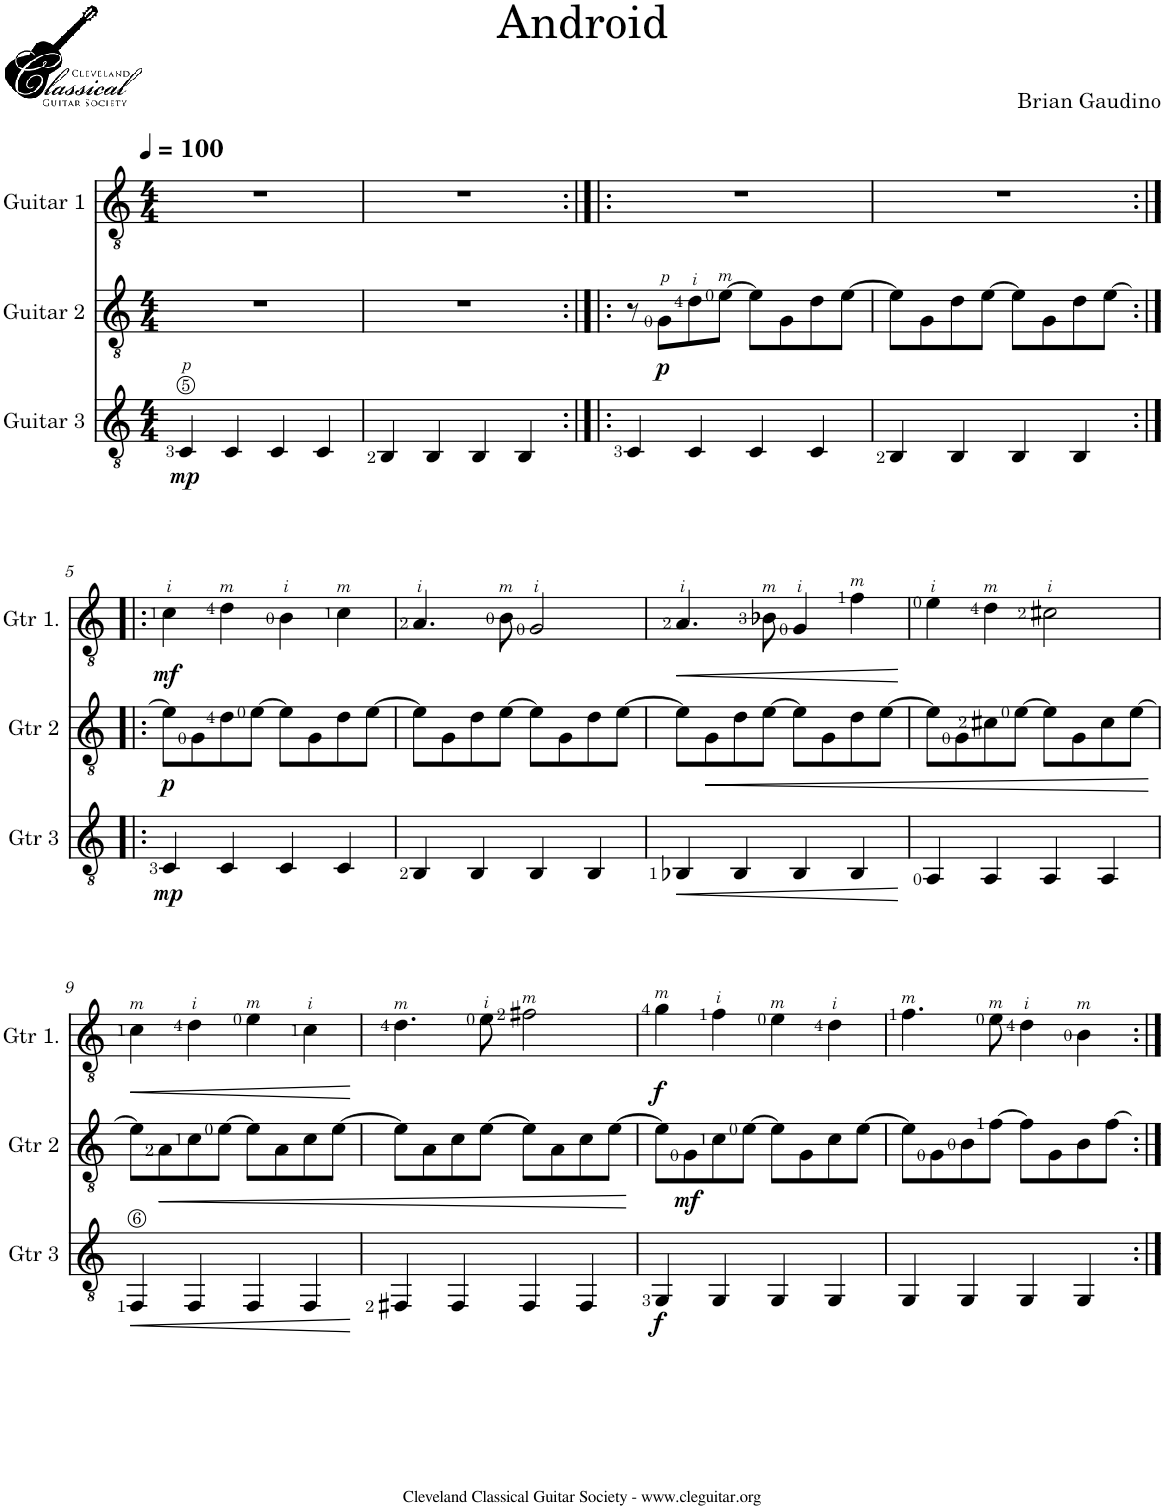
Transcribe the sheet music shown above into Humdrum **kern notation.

**kern	**dynam	**kern	**dynam	**kern	**dynam
*part3	*part3	*part2	*part2	*part1	*part1
*staff3	*staff3	*staff2	*staff2	*staff1	*staff1
*I"Guitar 3	*	*I"Guitar 2	*	*I"Guitar 1	*
*I'Gtr 3	*	*I'Gtr 2	*	*I'Gtr 1.	*
*clefGv2	*	*clefGv2	*	*clefGv2	*
*k[]	*	*k[]	*	*k[]	*
*M4/4	*	*M4/4	*	*M4/4	*
*MM100	*	*MM100	*	*MM100	*
=1	=1	=1	=1	=1	=1
!	!LO:DY:b	!	!	!	!
4C/	mp	1r	.	1r	.
4C/	.	.	.	.	.
4C/	.	.	.	.	.
4C/	.	.	.	.	.
=2	=2	=2	=2	=2	=2
4BB/	.	1r	.	1r	.
4BB/	.	.	.	.	.
4BB/	.	.	.	.	.
4BB/	.	.	.	.	.
=3:|!|:	=3:|!|:	=3:|!|:	=3:|!|:	=3:|!|:	=3:|!|:
4C/	.	8r	.	1r	.
!	!	!	!LO:DY:b	!	!
.	.	8G\L	p	.	.
4C/	.	8d\	.	.	.
.	.	[8e\J	.	.	.
4C/	.	8e\L]	.	.	.
.	.	8G\	.	.	.
4C/	.	8d\	.	.	.
.	.	[8e\J	.	.	.
=4	=4	=4	=4	=4	=4
4BB/	.	8e\L]	.	1r	.
.	.	8G\	.	.	.
4BB/	.	8d\	.	.	.
.	.	[8e\J	.	.	.
4BB/	.	8e\L]	.	.	.
.	.	8G\	.	.	.
4BB/	.	8d\	.	.	.
.	.	[8e\J	.	.	.
!!LO:LB:g=z
=5:|!|:	=5:|!|:	=5:|!|:	=5:|!|:	=5:|!|:	=5:|!|:
!	!LO:DY:b	!	!LO:DY:b	!	!LO:DY:b
4C/	mp	8e\L]	p	4c\	mf
.	.	8G\	.	.	.
4C/	.	8d\	.	4d\	.
.	.	[8e\J	.	.	.
4C/	.	8e\L]	.	4B\	.
.	.	8G\	.	.	.
4C/	.	8d\	.	4c\	.
.	.	[8e\J	.	.	.
=6	=6	=6	=6	=6	=6
4BB/	.	8e\L]	.	4.A/	.
.	.	8G\	.	.	.
4BB/	.	8d\	.	.	.
.	.	[8e\J	.	8B\	.
4BB/	.	8e\L]	.	2G/	.
.	.	8G\	.	.	.
4BB/	.	8d\	.	.	.
.	.	[8e\J	.	.	.
=7	=7	=7	=7	=7	=7
!	!LO:HP:b	!	!	!	!LO:HP:b
4BB-X/	<	8e\L]	.	4.A/	<
!	!	!	!LO:HP:b	!	!
.	.	8G\	<	.	.
4BB-/	.	8d\	.	.	.
.	.	[8e\J	.	8B-X\	.
4BB-/	.	8e\L]	.	4G/	.
.	.	8G\	.	.	.
4BB-/	.	8d\	.	4f\	.
.	.	[8e\J	.	.	.
.	[	.	.	.	[
=8	=8	=8	=8	=8	=8
4AA/	.	8e\L]	.	4e\	.
.	.	8G\	.	.	.
4AA/	.	8c#X\	.	4d\	.
.	.	[8e\J	.	.	.
4AA/	.	8e\L]	.	2c#X\	.
.	.	8G\	.	.	.
4AA/	.	8c#\	.	.	.
.	.	[8e\J	.	.	.
.	.	.	[	.	.
!!LO:LB:g=z
=9	=9	=9	=9	=9	=9
!	!LO:HP:b	!	!	!	!LO:HP:b
4FF/	<	8e\L]	.	4c\	<
!	!	!	!LO:HP:b	!	!
.	.	8A\	<	.	.
4FF/	.	8c\	.	4d\	.
.	.	[8e\J	.	.	.
4FF/	.	8e\L]	.	4e\	.
.	.	8A\	.	.	.
4FF/	.	8c\	.	4c\	.
.	.	[8e\J	.	.	.
.	[	.	.	.	[
=10	=10	=10	=10	=10	=10
4FF#X/	.	8e\L]	.	4.d\	.
.	.	8A\	.	.	.
4FF#/	.	8c\	.	.	.
.	.	[8e\J	.	8e\	.
4FF#/	.	8e\L]	.	2f#X\	.
.	.	8A\	.	.	.
4FF#/	.	8c\	.	.	.
.	.	[8e\J	.	.	.
.	.	.	[	.	.
=11	=11	=11	=11	=11	=11
!	!LO:DY:b	!	!	!	!LO:DY:b
4GG/	f	8e\L]	.	4g\	f
!	!	!	!LO:DY:b	!	!
.	.	8G\	mf	.	.
4GG/	.	8c\	.	4f\	.
.	.	[8e\J	.	.	.
4GG/	.	8e\L]	.	4e\	.
.	.	8G\	.	.	.
4GG/	.	8c\	.	4d\	.
.	.	[8e\J	.	.	.
=12	=12	=12	=12	=12	=12
4GG/	.	8e\L]	.	4.f\	.
.	.	8G\	.	.	.
4GG/	.	8B\	.	.	.
.	.	[8f\J	.	8e\	.
4GG/	.	8f\L]	.	4d\	.
.	.	8G\	.	.	.
4GG/	.	8B\	.	4B\	.
.	.	[8f\J	.	.	.
=:|!	=:|!	=:|!	=:|!	=:|!	=:|!
*-	*-	*-	*-	*-	*-
